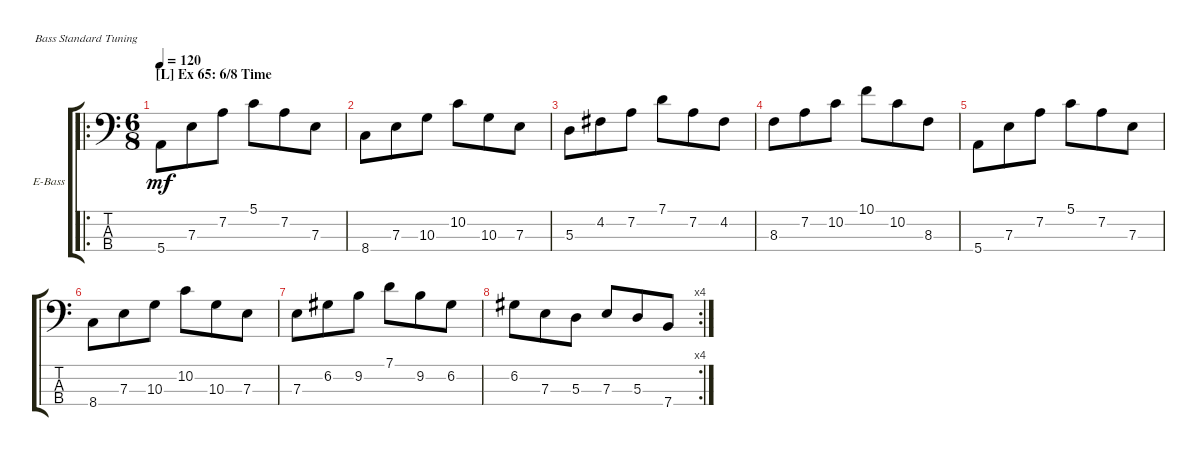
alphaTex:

\bracketExtendMode groupsimilarinstruments
\firstSystemTrackNameOrientation horizontal
\otherSystemsTrackNameOrientation horizontal
\track ("Electric Bass" "E-Bass") {instrument electricbassfinger}
\staff {score tabs}
\tuning (G2 D2 A1 E1)
\ro
\ts (6 8)
\section ("L" "Ex 65: 6/8 Time")
\tempo 120
\clef f4
\ks c
5.4.8{dy mf} 7.3.8 7.2.8 5.1.8 7.2.8 7.3.8 |
8.4.8 7.3.8 10.3.8 10.2.8 10.3.8 7.3.8 |
5.3.8 4.2.8 7.2.8 7.1.8 7.2.8 4.2.8 |
8.3.8 7.2.8 10.2.8 10.1.8 10.2.8 8.3.8 |
5.4.8 7.3.8 7.2.8 5.1.8 7.2.8 7.3.8 |
8.4.8 7.3.8 10.3.8 10.2.8 10.3.8 7.3.8 |
7.3.8 6.2.8 9.2.8 7.1.8 9.2.8 6.2.8 |
\rc 4
6.2.8 7.3.8 5.3.8 7.3.8 5.3.8 7.4.8
